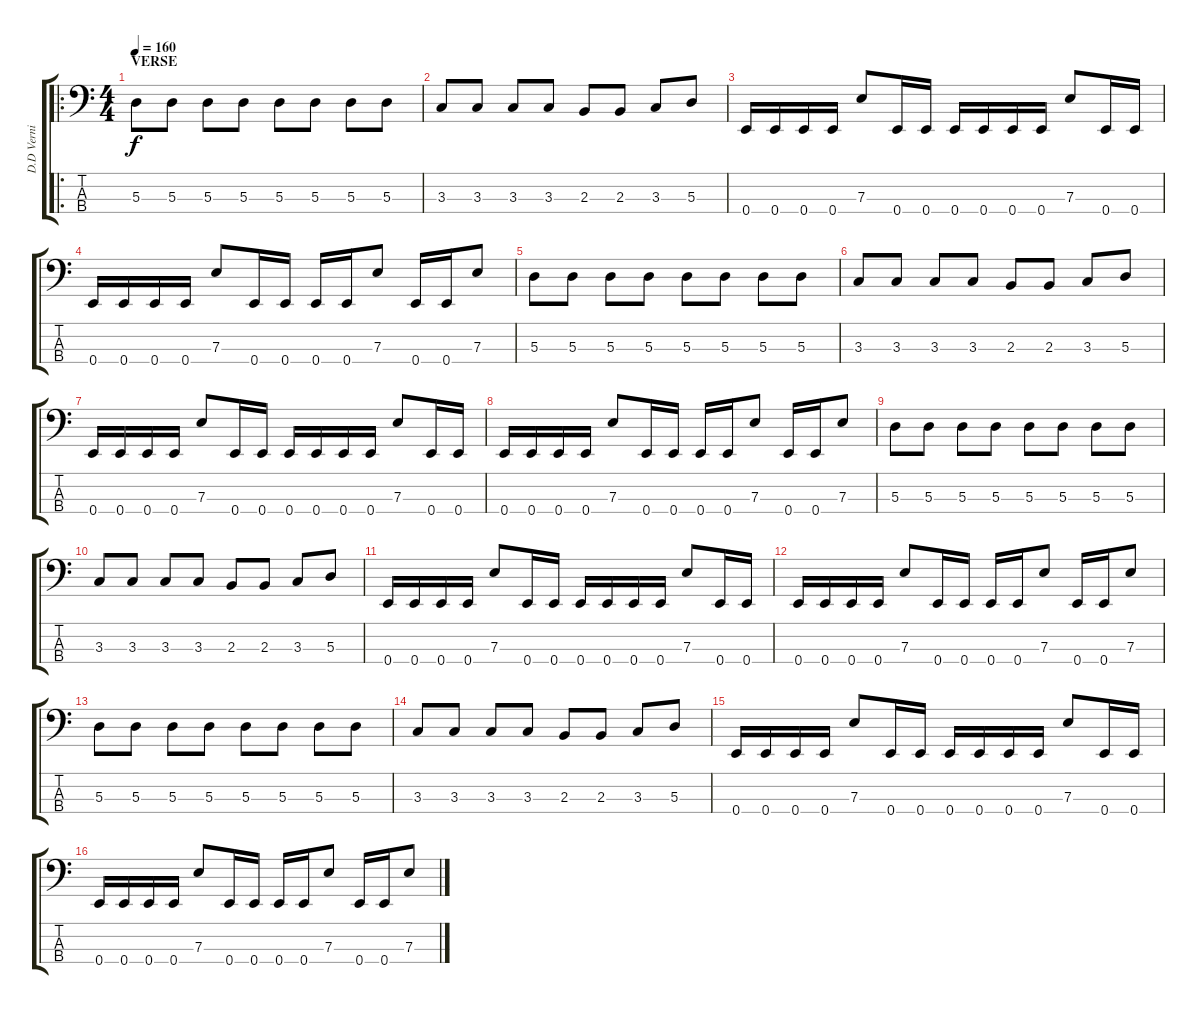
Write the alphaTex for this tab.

\track ("D.D Verni" "D.D Verni") {instrument electricbasspick}
\staff {score tabs}
\tuning (G2 D2 A1 E1) {hide}
\ro
\ts (4 4)
\section ("" "VERSE")
\tempo 160
\clef f4
\ks c
5.3.8{dy f} 5.3.8 5.3.8 5.3.8 5.3.8 5.3.8 5.3.8 5.3.8 |
3.3.8 3.3.8 3.3.8 3.3.8 2.3.8 2.3.8 3.3.8 5.3.8 |
0.4.16 0.4.16 0.4.16 0.4.16 7.3.8 0.4.16 0.4.16 0.4.16 0.4.16 0.4.16 0.4.16 7.3.8 0.4.16 0.4.16 |
0.4.16 0.4.16 0.4.16 0.4.16 7.3.8 0.4.16 0.4.16 0.4.16 0.4.16 7.3.8 0.4.16 0.4.16 7.3.8 |
5.3.8 5.3.8 5.3.8 5.3.8 5.3.8 5.3.8 5.3.8 5.3.8 |
3.3.8 3.3.8 3.3.8 3.3.8 2.3.8 2.3.8 3.3.8 5.3.8 |
0.4.16 0.4.16 0.4.16 0.4.16 7.3.8 0.4.16 0.4.16 0.4.16 0.4.16 0.4.16 0.4.16 7.3.8 0.4.16 0.4.16 |
0.4.16 0.4.16 0.4.16 0.4.16 7.3.8 0.4.16 0.4.16 0.4.16 0.4.16 7.3.8 0.4.16 0.4.16 7.3.8 |
5.3.8 5.3.8 5.3.8 5.3.8 5.3.8 5.3.8 5.3.8 5.3.8 |
3.3.8 3.3.8 3.3.8 3.3.8 2.3.8 2.3.8 3.3.8 5.3.8 |
0.4.16 0.4.16 0.4.16 0.4.16 7.3.8 0.4.16 0.4.16 0.4.16 0.4.16 0.4.16 0.4.16 7.3.8 0.4.16 0.4.16 |
0.4.16 0.4.16 0.4.16 0.4.16 7.3.8 0.4.16 0.4.16 0.4.16 0.4.16 7.3.8 0.4.16 0.4.16 7.3.8 |
5.3.8 5.3.8 5.3.8 5.3.8 5.3.8 5.3.8 5.3.8 5.3.8 |
3.3.8 3.3.8 3.3.8 3.3.8 2.3.8 2.3.8 3.3.8 5.3.8 |
0.4.16 0.4.16 0.4.16 0.4.16 7.3.8 0.4.16 0.4.16 0.4.16 0.4.16 0.4.16 0.4.16 7.3.8 0.4.16 0.4.16 |
0.4.16 0.4.16 0.4.16 0.4.16 7.3.8 0.4.16 0.4.16 0.4.16 0.4.16 7.3.8 0.4.16 0.4.16 7.3.8
